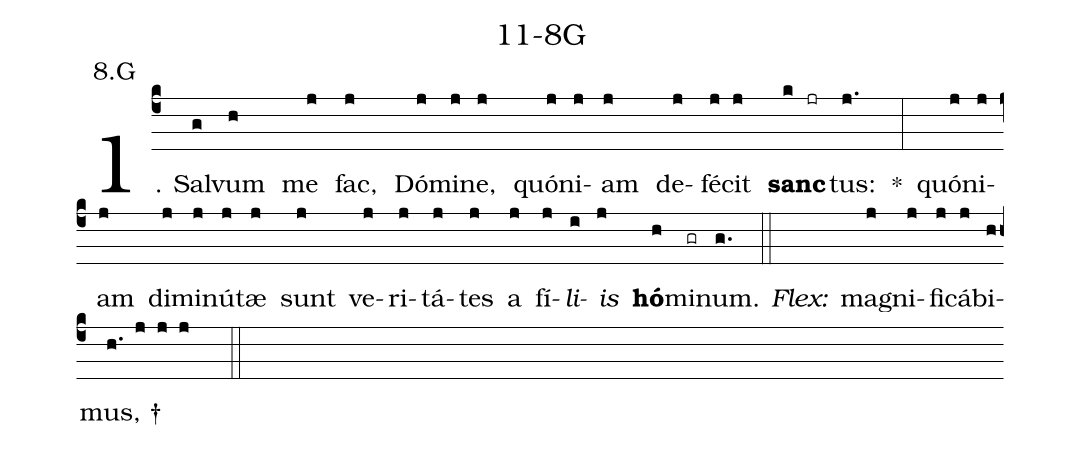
name: 11-8G;
annotation: 8.G;
%%
(c4)1. Sal(g)vum(h) me(j) fac,(j) Dó(j)mi(j)ne,(j) quón(j)i(j)am(j) de(j)fé(j)cit(j) <b>sanc</b>(k jr)tus:(j.) *(:) quón(j)i(j)am(j) di(j)mi(j)nú(j)tæ(j) sunt(j) ve(j)ri(j)tá(j)tes(j) a(j) fí(j)<i>li</i>(i)<i>is</i>(j) <b>hó</b>(h)mi(gr)num.(g.) (::)
<i>Flex:</i>()  ma(j)gni(j)fi(j)cá(j)bi(h)mus, †(h. j j j  ::)
